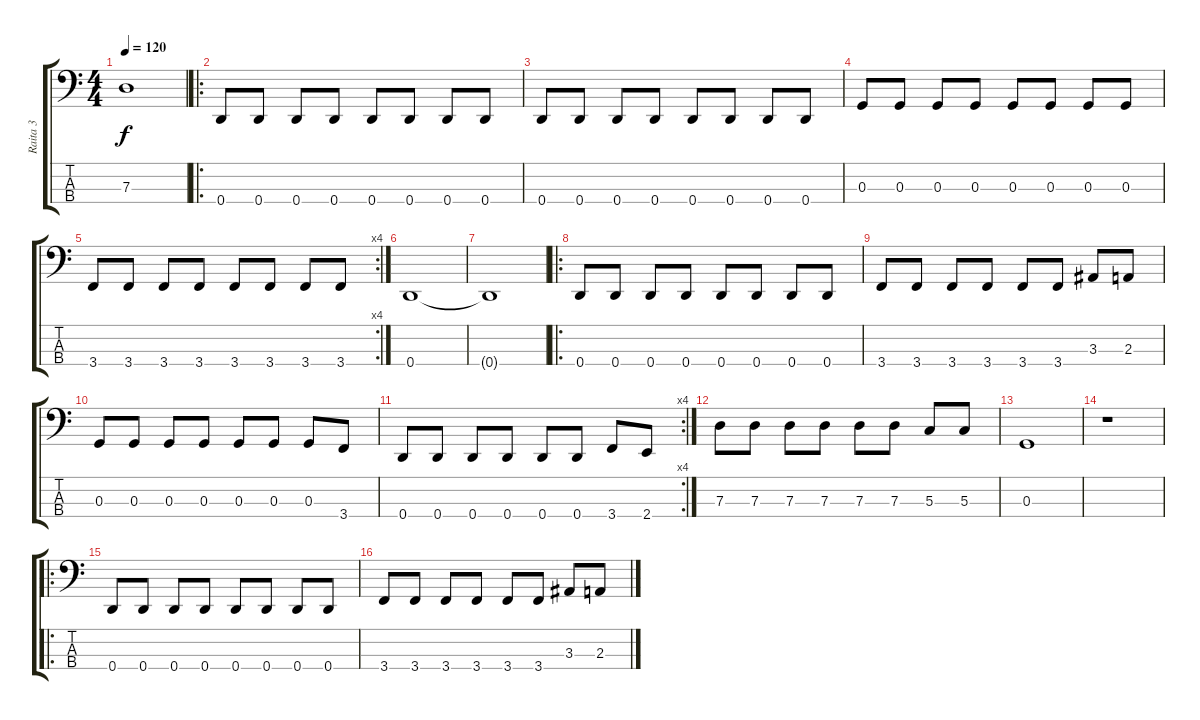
\track ("Raita 3" "Raita 3") {instrument electricbassfinger}
\staff {score tabs}
\tuning (F2 C2 G1 D1) {hide}
\ts (4 4)
\tempo 120
\clef f4
\ks c
7.3.1{dy f} |
\ro
0.4.8 0.4.8 0.4.8 0.4.8 0.4.8 0.4.8 0.4.8 0.4.8 |
0.4.8 0.4.8 0.4.8 0.4.8 0.4.8 0.4.8 0.4.8 0.4.8 |
0.3.8 0.3.8 0.3.8 0.3.8 0.3.8 0.3.8 0.3.8 0.3.8 |
\rc 4
3.4.8 3.4.8 3.4.8 3.4.8 3.4.8 3.4.8 3.4.8 3.4.8 |
0.4.1 |
0.4{t}.1 |
\ro
0.4.8 0.4.8 0.4.8 0.4.8 0.4.8 0.4.8 0.4.8 0.4.8 |
3.4.8 3.4.8 3.4.8 3.4.8 3.4.8 3.4.8 3.3.8 2.3.8 |
0.3.8 0.3.8 0.3.8 0.3.8 0.3.8 0.3.8 0.3.8 3.4.8 |
\rc 4
0.4.8 0.4.8 0.4.8 0.4.8 0.4.8 0.4.8 3.4.8 2.4.8 |
7.3.8 7.3.8 7.3.8 7.3.8 7.3.8 7.3.8 5.3.8 5.3.8 |
0.3.1 |
r.1 |
\ro
0.4.8 0.4.8 0.4.8 0.4.8 0.4.8 0.4.8 0.4.8 0.4.8 |
3.4.8 3.4.8 3.4.8 3.4.8 3.4.8 3.4.8 3.3.8 2.3.8
